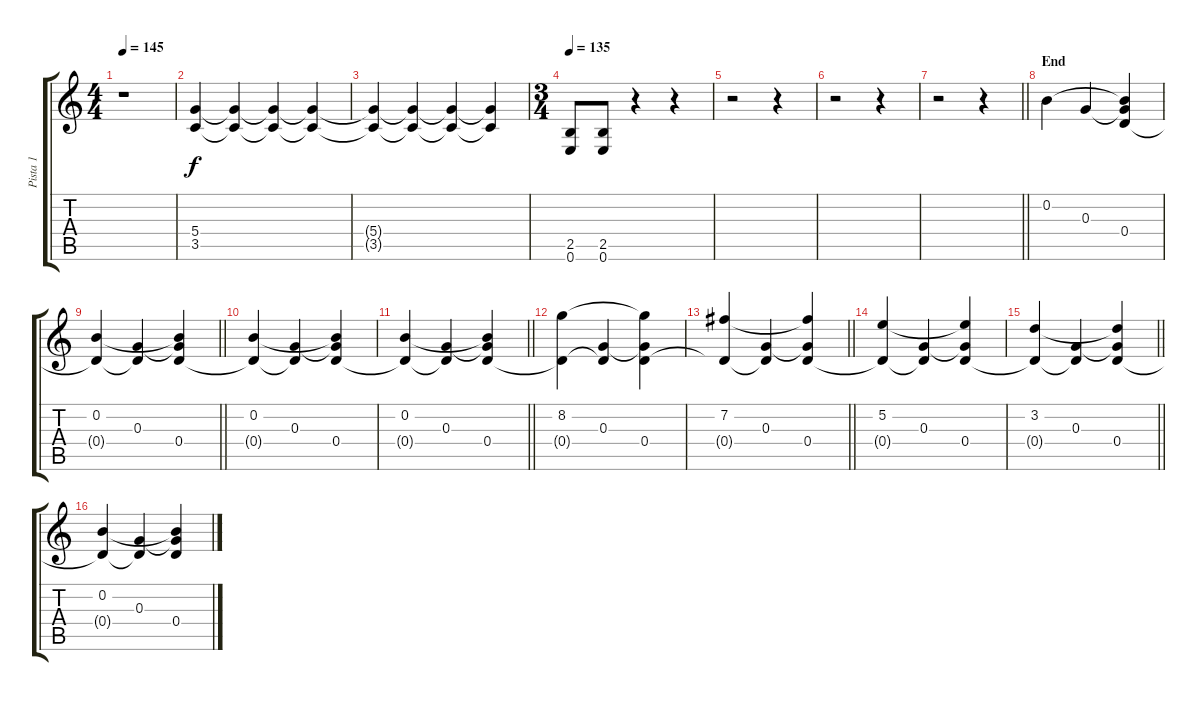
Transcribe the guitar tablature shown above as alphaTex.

\track ("Pista 1" "Pista 1") {instrument overdrivenguitar}
\staff {score tabs}
\tuning (E4 B3 G3 D3 A2 E2) {hide}
\ts (4 4)
\tempo 145
\clef g2
\ks c
r.1{dy f} |
(5.4 3.5).4 (5.4{t} 3.5{t}).4 (5.4{t} 3.5{t}).4 (5.4{t} 3.5{t}).4 |
(5.4{t} 3.5{t}).4 (5.4{t} 3.5{t}).4 (5.4{t} 3.5{t}).4 (5.4{t} 3.5{t}).4 |
\ts (3 4)
\tempo 135
(2.5 0.6).8 (2.5 0.6).8 r.4 r.4 |
r.2 r.4 |
r.2 r.4 |
\barLineRight lightlight
r.2 r.4 |
\section ("" "End")
0.2.4{balance 6 instrument electricguitarclean} 0.3.4 (0.2{t} 0.3{t} 0.4).4 |
\barLineRight lightlight
(0.2 0.4{t}).4 (0.3 0.4{t}).4 (0.2{t} 0.3{t} 0.4).4 |
(0.2 0.4{t}).4 (0.3 0.4{t}).4 (0.2{t} 0.3{t} 0.4).4 |
\barLineRight lightlight
(0.2 0.4{t}).4 (0.3 0.4{t}).4 (0.2{t} 0.3{t} 0.4).4 |
(8.2 0.4{t}).4 (0.3 0.4{t}).4 (8.2{t} 0.3{t} 0.4).4 |
\barLineRight lightlight
(7.2 0.4{t}).4 (0.3 0.4{t}).4 (7.2{t} 0.3{t} 0.4).4 |
(5.2 0.4{t}).4 (0.3 0.4{t}).4 (5.2{t} 0.3{t} 0.4).4 |
\barLineRight lightlight
(3.2 0.4{t}).4 (0.3 0.4{t}).4 (3.2{t} 0.3{t} 0.4).4 |
(0.2 0.4{t}).4 (0.3 0.4{t}).4 (0.2{t} 0.3{t} 0.4).4
